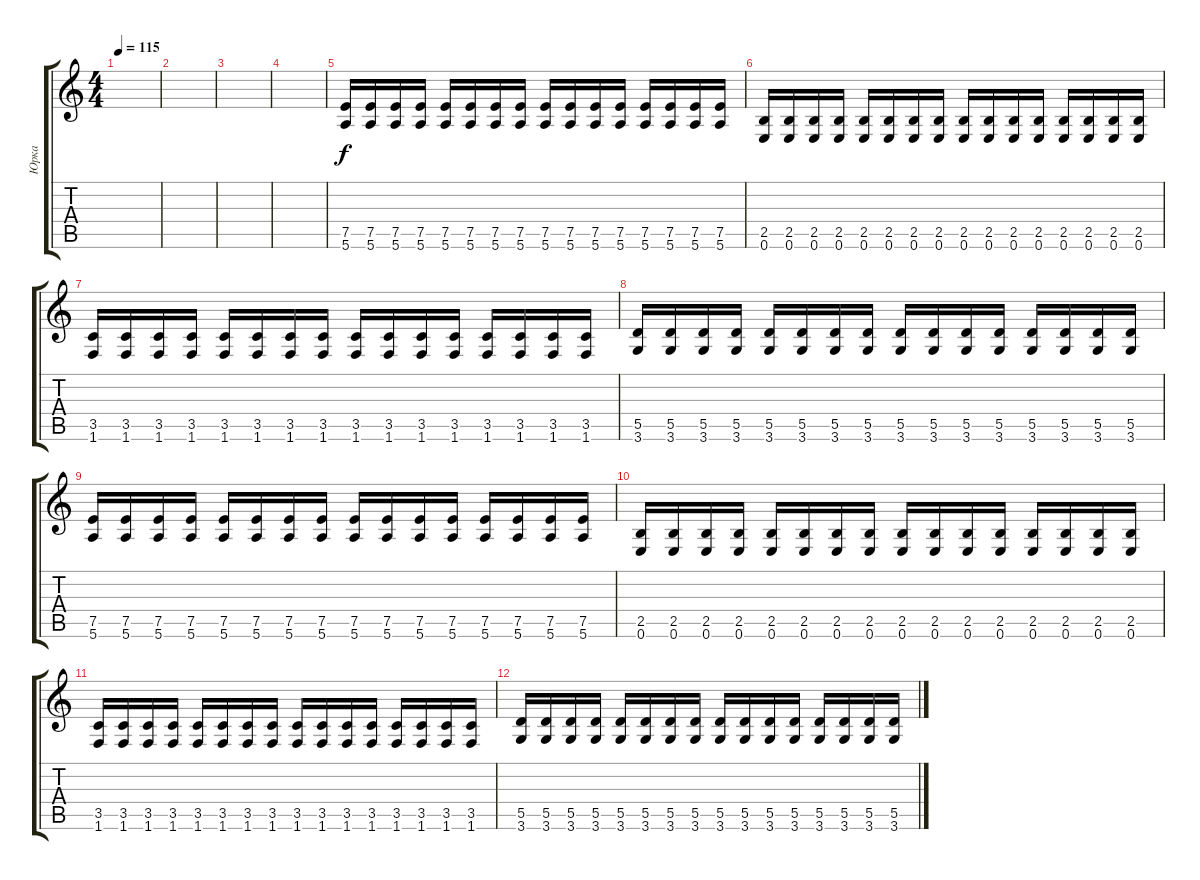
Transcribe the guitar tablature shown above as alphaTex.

\track ("Юрка" "Юрка") {instrument overdrivenguitar}
\staff {score tabs}
\tuning (E4 B3 G3 D3 A2 E2) {hide}
\ts (4 4)
\tempo 115
\clef g2
\ks c
|
|
|
|
(7.5 5.6).16 (7.5 5.6).16 (7.5 5.6).16 (7.5 5.6).16 (7.5 5.6).16 (7.5 5.6).16 (7.5 5.6).16 (7.5 5.6).16 (7.5 5.6).16 (7.5 5.6).16 (7.5 5.6).16 (7.5 5.6).16 (7.5 5.6).16 (7.5 5.6).16 (7.5 5.6).16 (7.5 5.6).16 |
(2.5 0.6).16 (2.5 0.6).16 (2.5 0.6).16 (2.5 0.6).16 (2.5 0.6).16 (2.5 0.6).16 (2.5 0.6).16 (2.5 0.6).16 (2.5 0.6).16 (2.5 0.6).16 (2.5 0.6).16 (2.5 0.6).16 (2.5 0.6).16 (2.5 0.6).16 (2.5 0.6).16 (2.5 0.6).16 |
(3.5 1.6).16 (3.5 1.6).16 (3.5 1.6).16 (3.5 1.6).16 (3.5 1.6).16 (3.5 1.6).16 (3.5 1.6).16 (3.5 1.6).16 (3.5 1.6).16 (3.5 1.6).16 (3.5 1.6).16 (3.5 1.6).16 (3.5 1.6).16 (3.5 1.6).16 (3.5 1.6).16 (3.5 1.6).16 |
(5.5 3.6).16 (5.5 3.6).16 (5.5 3.6).16 (5.5 3.6).16 (5.5 3.6).16 (5.5 3.6).16 (5.5 3.6).16 (5.5 3.6).16 (5.5 3.6).16 (5.5 3.6).16 (5.5 3.6).16 (5.5 3.6).16 (5.5 3.6).16 (5.5 3.6).16 (5.5 3.6).16 (5.5 3.6).16 |
(7.5 5.6).16 (7.5 5.6).16 (7.5 5.6).16 (7.5 5.6).16 (7.5 5.6).16 (7.5 5.6).16 (7.5 5.6).16 (7.5 5.6).16 (7.5 5.6).16 (7.5 5.6).16 (7.5 5.6).16 (7.5 5.6).16 (7.5 5.6).16 (7.5 5.6).16 (7.5 5.6).16 (7.5 5.6).16 |
(2.5 0.6).16 (2.5 0.6).16 (2.5 0.6).16 (2.5 0.6).16 (2.5 0.6).16 (2.5 0.6).16 (2.5 0.6).16 (2.5 0.6).16 (2.5 0.6).16 (2.5 0.6).16 (2.5 0.6).16 (2.5 0.6).16 (2.5 0.6).16 (2.5 0.6).16 (2.5 0.6).16 (2.5 0.6).16 |
(3.5 1.6).16 (3.5 1.6).16 (3.5 1.6).16 (3.5 1.6).16 (3.5 1.6).16 (3.5 1.6).16 (3.5 1.6).16 (3.5 1.6).16 (3.5 1.6).16 (3.5 1.6).16 (3.5 1.6).16 (3.5 1.6).16 (3.5 1.6).16 (3.5 1.6).16 (3.5 1.6).16 (3.5 1.6).16 |
(5.5 3.6).16 (5.5 3.6).16 (5.5 3.6).16 (5.5 3.6).16 (5.5 3.6).16 (5.5 3.6).16 (5.5 3.6).16 (5.5 3.6).16 (5.5 3.6).16 (5.5 3.6).16 (5.5 3.6).16 (5.5 3.6).16 (5.5 3.6).16 (5.5 3.6).16 (5.5 3.6).16 (5.5 3.6).16
